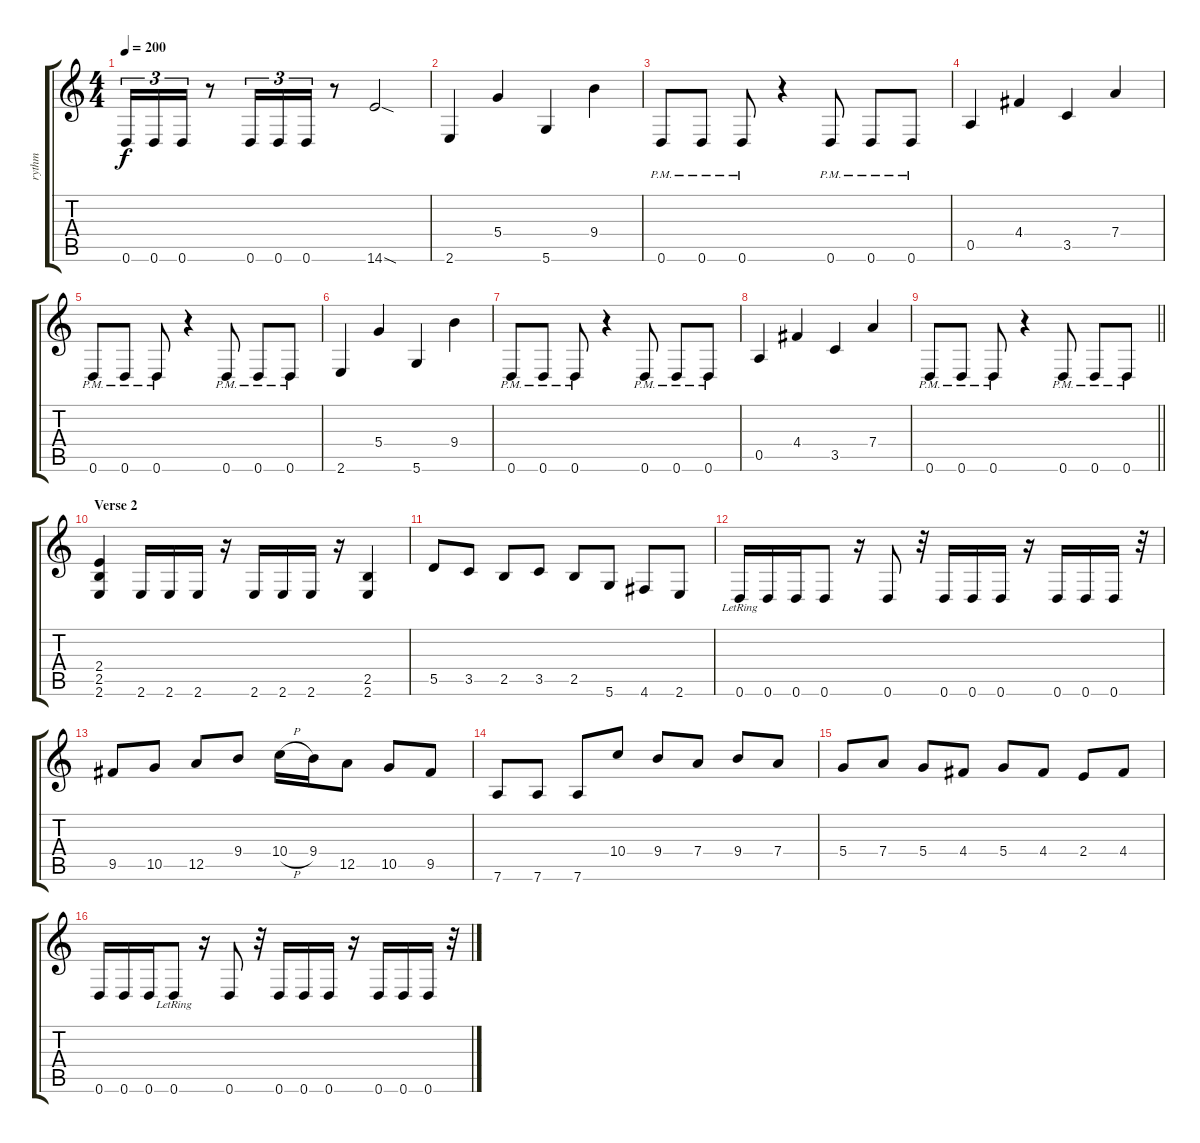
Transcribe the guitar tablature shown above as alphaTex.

\track ("rythm" "rythm") {instrument overdrivenguitar}
\staff {score tabs}
\tuning (E4 B3 G3 D3 A2 D2) {hide}
\ts (4 4)
\tempo 200
\clef g2
\ks c
0.6.16{tu (3 2) dy f} 0.6.16{tu (3 2)} 0.6.16{tu (3 2)} r.8 0.6.16{tu (3 2)} 0.6.16{tu (3 2)} 0.6.16{tu (3 2)} r.8 14.6{sod}.2 |
2.6.4 5.4.4 5.6.4 9.4.4 |
0.6{pm}.8 0.6{pm}.8 0.6{pm}.8 r.4 0.6{pm}.8 0.6{pm}.8 0.6{pm}.8 |
0.5.4 4.4.4 3.5.4 7.4.4 |
0.6{pm}.8 0.6{pm}.8 0.6{pm}.8 r.4 0.6{pm}.8 0.6{pm}.8 0.6{pm}.8 |
2.6.4 5.4.4 5.6.4 9.4.4 |
0.6{pm}.8 0.6{pm}.8 0.6{pm}.8 r.4 0.6{pm}.8 0.6{pm}.8 0.6{pm}.8 |
0.5.4 4.4.4 3.5.4 7.4.4 |
\barLineRight lightlight
0.6{pm}.8 0.6{pm}.8 0.6{pm}.8 r.4 0.6{pm}.8 0.6{pm}.8 0.6{pm}.8 |
\section ("" "Verse 2")
(2.4 2.5 2.6).4 2.6.16 2.6.16 2.6.16 r.16 2.6.16 2.6.16 2.6.16 r.16 (2.5 2.6).4 |
5.5.8 3.5.8 2.5.8 3.5.8 2.5.8 5.6.8 4.6.8 2.6.8 |
0.6{lr}.16 0.6.16 0.6.16 0.6.8 r.16 0.6.8 r.32 0.6.16 0.6.16 0.6.16 r.16 0.6.16 0.6.16 0.6.16 r.32 |
9.5.8 10.5.8 12.5.8 9.4.8 10.4{h}.16 9.4.16 12.5.8 10.5.8 9.5.8 |
7.6.8 7.6.8 7.6.8 10.4.8 9.4.8 7.4.8 9.4.8 7.4.8 |
5.4.8 7.4.8 5.4.8 4.4.8 5.4.8 4.4.8 2.4.8 4.4.8 |
0.6.16 0.6.16 0.6.16 0.6{lr}.8 r.16 0.6.8 r.32 0.6.16 0.6.16 0.6.16 r.16 0.6.16 0.6.16 0.6.16 r.32
